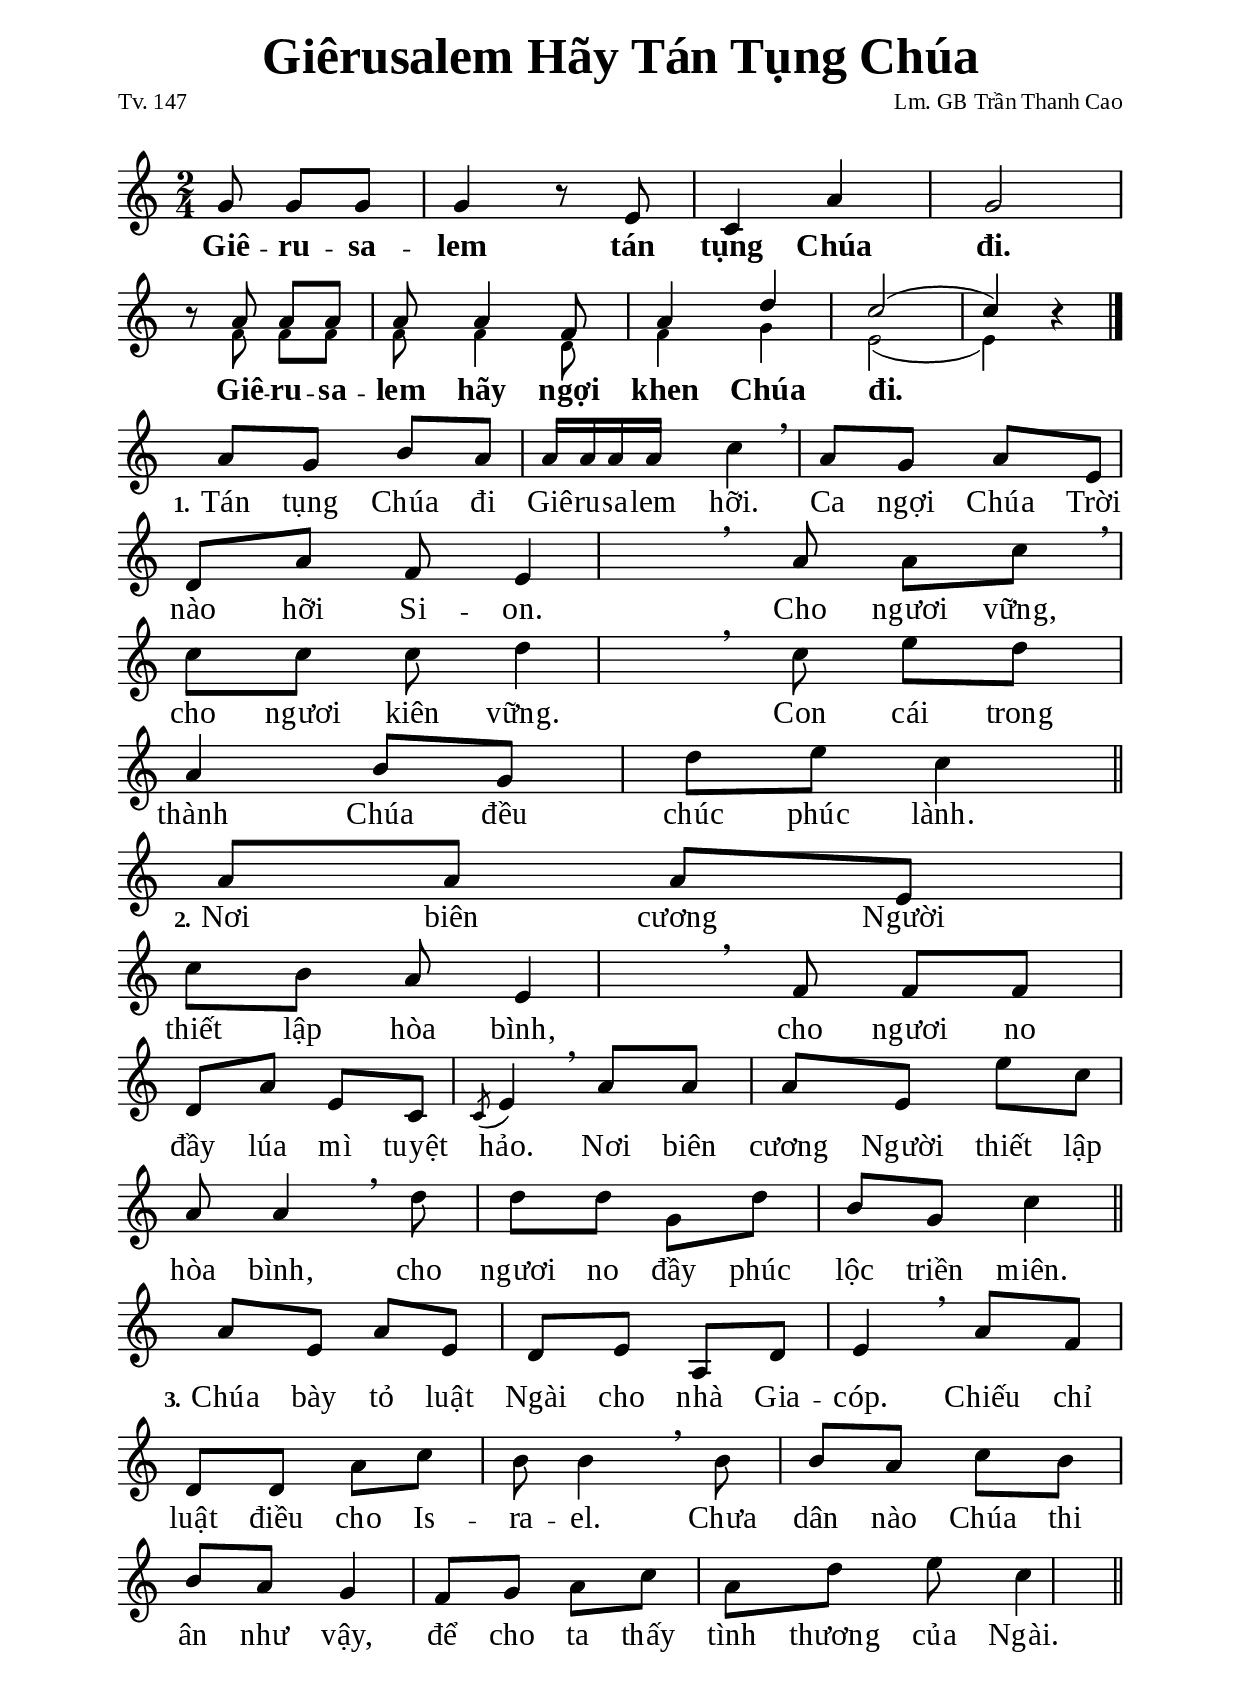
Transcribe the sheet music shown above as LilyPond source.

% Cài đặt chung
\version "2.20.0"
\include "english.ly"

\header {
  title = \markup { \fontsize #3 "Giêrusalem Hãy Tán Tụng Chúa" }
  poet = "Tv. 147"
  composer = "Lm. GB Trần Thanh Cao"
  arranger = " "
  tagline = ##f
}

\paper {
  #(set-paper-size "a4")
  top-margin = 10\mm
  bottom-margin = 10\mm
  left-margin = 20\mm
  right-margin = 20\mm
  indent = #0
  #(define fonts
    (make-pango-font-tree
      "Liberation Serif"
      "Liberation Serif"
      "Liberation Serif"
      (/ 20 20)))
  page-count = #1
}

% Nhạc điệp khúc
nhacDiepKhucSop= \relative c'' {
  \partial 4. g8 g g |
  g4 r8 e |
  c4 a' |
  g2 | \break
  r8 a a a |
  a a4 f8 |
  a4 d |
  c2 ^( |
  c4) r \bar "|."
}

nhacDiepKhucBas = \relative c' {
  \skip 4.
  \skip 4 r8 \skip 8
  \skip 2
  \skip 2
  r8 f f f |
  f f4 d8 |
  f4 g |
  e2 ( |
  e4) r
}

% Nhạc phiên khúc
nhacPhienKhucMot = \relative c'' {
  a8 g b a a16 a a a c4 \breathe
  a8 g a e d a' f e4 \breathe
  a8 a c \breathe
  c c c d4 \breathe
  c8 e d a4 b8 g d' e c4 \bar "||"
}

nhacPhienKhucHai = \relative c'' {
  a8 a a e c' b a e4 \breathe
  f8 f f d a' e c \acciaccatura c8 e4 \breathe
  a8 a a e e' c a a4 \breathe
  d8 d d g, d' b g c4 \bar "||"
}

nhacPhienKhucBa = \relative c'' {
  a8 e a e d e a, d e4 \breathe
  a8 f d d a' c b b4 \breathe
  b8 b a c b b a g4 f8 g a c a d e c4 \bar "||"
}

% Lời điệp khúc
loiDiepKhuc = \lyricmode {
  Giê -- ru -- sa -- lem tán tụng Chúa đi.
  Giê -- ru -- sa -- lem hãy ngợi khen Chúa đi.
}

% Lời phiên khúc
loiPhienKhucMot = \lyricmode {
  \set stanza = #"1."
  Tán tụng Chúa đi Giê -- ru -- sa -- lem hỡi.
  Ca ngợi Chúa Trời nào hỡi Si -- on.
  Cho ngươi vững, cho ngươi kiên vững.
  Con cái trong thành Chúa đều chúc phúc lành.
}

loiPhienKhucHai = \lyricmode {
  \set stanza = #"2."
  Nơi biên cương Người thiết lập hòa bình,
  cho ngươi no đầy lúa mì tuyệt hảo.
  Nơi biên cương Người thiết lập hòa bình,
  cho ngươi no đầy phúc lộc triền miên.
}

loiPhienKhucBa = \lyricmode {
  \set stanza = #"3."
  Chúa bày tỏ luật Ngài cho nhà Gia -- cóp.
  Chiếu chỉ luật điều cho Is -- ra -- el.
  Chưa dân nào Chúa thi ân như vậy,
  để cho ta thấy tình thương của Ngài.
}


% Dàn trang
\score {
  \new ChoirStaff <<
    \new Staff = diepKhuc \with {
        \consists "Merge_rests_engraver"
        \magnifyStaff #(magstep +1)
      }
      <<
      \new Voice = beSop {
        \voiceOne \key c \major \time 2/4 \nhacDiepKhucSop
      }
      \new Voice = beBas {
        \override NoteHead.font-size = #-2
        \voiceTwo \key c \major \time 2/4 \nhacDiepKhucBas
      }
    >>
    \new Lyrics \lyricsto beSop \loiDiepKhuc
  >>
  \layout {
    \override Lyrics.LyricText.font-series = #'bold
    \override Lyrics.LyricText.font-size = #+3
    \override Lyrics.LyricSpace.minimum-distance = #3.0
    \override Score.BarNumber.break-visibility = ##(#f #f #f)
    \override Score.SpacingSpanner.uniform-stretching = ##t
  }
}

\score {
  \new ChoirStaff <<
    \new Staff = phienKhuc \with {
        \magnifyStaff #(magstep +1)
      }
      <<
      \new Voice = beSop {
        \key c \major \time 2/4 \nhacPhienKhucMot
      }
    >>
    \new Lyrics \lyricsto beSop \loiPhienKhucMot
  >>
  \layout {
    \override Staff.TimeSignature.transparent = ##t
    \override Lyrics.LyricText.font-size = #+3
    \override Lyrics.LyricSpace.minimum-distance = #3.0
    \override Score.BarNumber.break-visibility = ##(#f #f #f)
    \override Score.SpacingSpanner.uniform-stretching = ##t
    \set Score.barAlways = ##t
    \set Score.defaultBarType = ""
  } 
}

\score {
  \new ChoirStaff <<
    \new Staff = phienKhuc \with {
        \magnifyStaff #(magstep +1)
      }
      <<
      \new Voice = beSop {
        \key c \major \time 2/4 \nhacPhienKhucHai
      }
    >>
    \new Lyrics \lyricsto beSop \loiPhienKhucHai
  >>
  \layout {
    \override Staff.TimeSignature.transparent = ##t
    \override Lyrics.LyricText.font-size = #+3
    \override Lyrics.LyricSpace.minimum-distance = #3.0
    \override Score.BarNumber.break-visibility = ##(#f #f #f)
    \override Score.SpacingSpanner.uniform-stretching = ##t
    \set Score.barAlways = ##t
    \set Score.defaultBarType = ""
  } 
}

\score {
  \new ChoirStaff <<
    \new Staff = phienKhuc \with {
        \magnifyStaff #(magstep +1)
      }
      <<
      \new Voice = beSop {
        \key c \major \time 2/4 \nhacPhienKhucBa
      }
    >>
    \new Lyrics \lyricsto beSop \loiPhienKhucBa
  >>
  \layout {
    \override Staff.TimeSignature.transparent = ##t
    \override Lyrics.LyricText.font-size = #+3
    \override Lyrics.LyricSpace.minimum-distance = #3.0
    \override Score.BarNumber.break-visibility = ##(#f #f #f)
    \override Score.SpacingSpanner.uniform-stretching = ##t
    \set Score.barAlways = ##t
    \set Score.defaultBarType = ""
  } 
}
